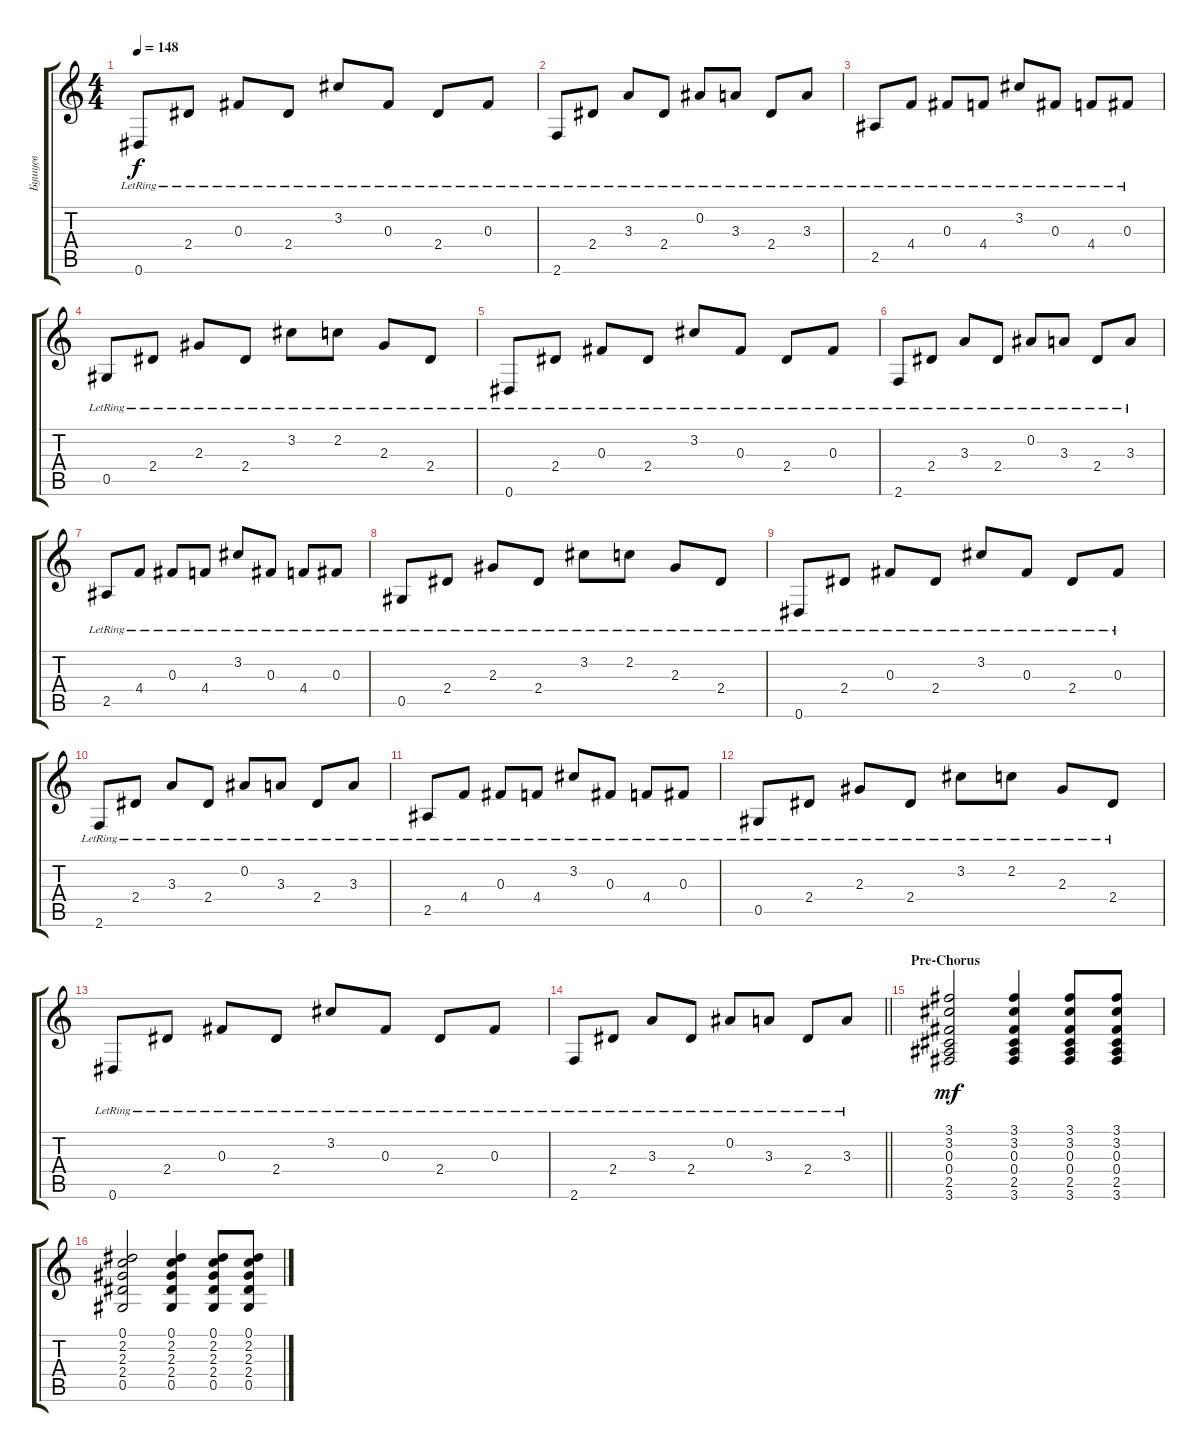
\track ("Бушуев" "Бушуев") {instrument acousticguitarsteel}
\staff {score tabs}
\tuning (Eb4 Bb3 Gb3 Db3 Ab2 Eb2) {hide}
\ts (4 4)
\tempo 148
\clef g2
\ks c
0.6{lr}.8{dy f} 2.4{lr}.8 0.3{lr}.8 2.4{lr}.8 3.2{lr}.8 0.3{lr}.8 2.4{lr}.8 0.3{lr}.8 |
2.6{lr}.8 2.4{lr}.8 3.3{lr}.8 2.4{lr}.8 0.2{lr}.8 3.3{lr}.8 2.4{lr}.8 3.3{lr}.8 |
2.5{lr}.8 4.4{lr}.8 0.3{lr}.8 4.4{lr}.8 3.2{lr}.8 0.3{lr}.8 4.4{lr}.8 0.3{lr}.8 |
0.5{lr}.8 2.4{lr}.8 2.3{lr}.8 2.4{lr}.8 3.2{lr}.8 2.2{lr}.8 2.3{lr}.8 2.4{lr}.8 |
0.6{lr}.8 2.4{lr}.8 0.3{lr}.8 2.4{lr}.8 3.2{lr}.8 0.3{lr}.8 2.4{lr}.8 0.3{lr}.8 |
2.6{lr}.8 2.4{lr}.8 3.3{lr}.8 2.4{lr}.8 0.2{lr}.8 3.3{lr}.8 2.4{lr}.8 3.3{lr}.8 |
2.5{lr}.8 4.4{lr}.8 0.3{lr}.8 4.4{lr}.8 3.2{lr}.8 0.3{lr}.8 4.4{lr}.8 0.3{lr}.8 |
0.5{lr}.8 2.4{lr}.8 2.3{lr}.8 2.4{lr}.8 3.2{lr}.8 2.2{lr}.8 2.3{lr}.8 2.4{lr}.8 |
0.6{lr}.8 2.4{lr}.8 0.3{lr}.8 2.4{lr}.8 3.2{lr}.8 0.3{lr}.8 2.4{lr}.8 0.3{lr}.8 |
2.6{lr}.8 2.4{lr}.8 3.3{lr}.8 2.4{lr}.8 0.2{lr}.8 3.3{lr}.8 2.4{lr}.8 3.3{lr}.8 |
2.5{lr}.8 4.4{lr}.8 0.3{lr}.8 4.4{lr}.8 3.2{lr}.8 0.3{lr}.8 4.4{lr}.8 0.3{lr}.8 |
0.5{lr}.8 2.4{lr}.8 2.3{lr}.8 2.4{lr}.8 3.2{lr}.8 2.2{lr}.8 2.3{lr}.8 2.4{lr}.8 |
0.6{lr}.8 2.4{lr}.8 0.3{lr}.8 2.4{lr}.8 3.2{lr}.8 0.3{lr}.8 2.4{lr}.8 0.3{lr}.8 |
\barLineRight lightlight
2.6{lr}.8 2.4{lr}.8 3.3{lr}.8 2.4{lr}.8 0.2{lr}.8 3.3{lr}.8 2.4{lr}.8 3.3{lr}.8 |
\section ("" "Pre-Chorus ")
(3.1 3.2 0.3 0.4 2.5 3.6).2{dy mf} (3.1 3.2 0.3 0.4 2.5 3.6).4 (3.1 3.2 0.3 0.4 2.5 3.6).8 (3.1 3.2 0.3 0.4 2.5 3.6).8 |
(0.1 2.2 2.3 2.4 0.5).2 (0.1 2.2 2.3 2.4 0.5).4 (0.1 2.2 2.3 2.4 0.5).8 (0.1 2.2 2.3 2.4 0.5).8
